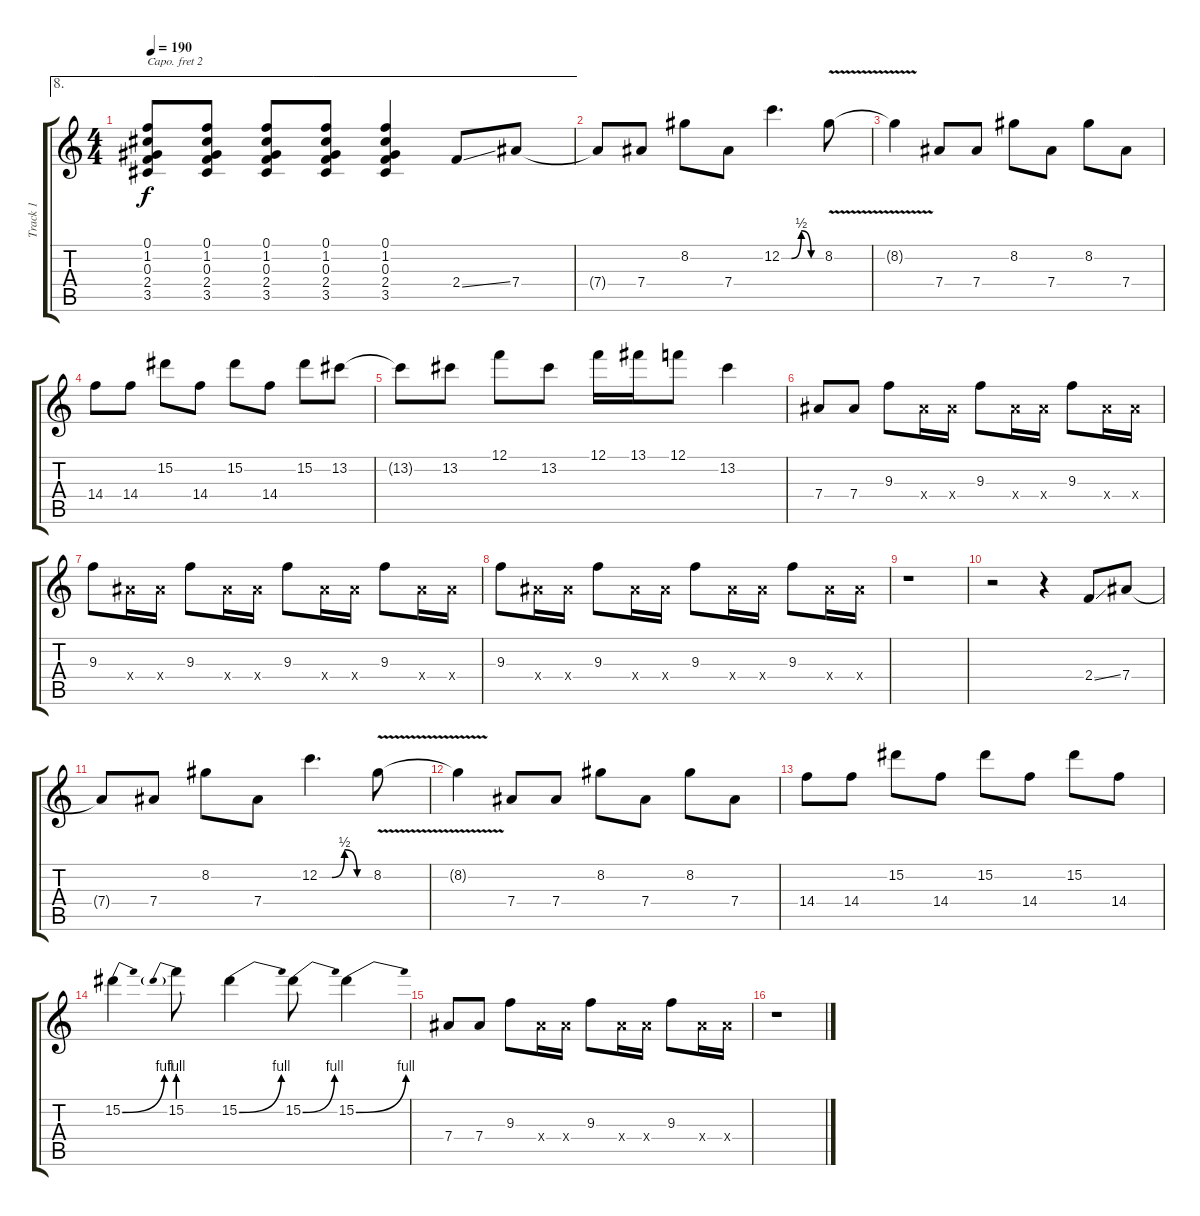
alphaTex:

\track ("Track 1" "Track 1") {instrument acousticguitarsteel}
\staff {score tabs}
\capo 2
\tuning (Eb4 Bb3 Gb3 Db3 Ab2 Eb2) {hide}
\ae 8
\ts (4 4)
\tempo 190
\clef g2
\ks c
(0.1{t} 1.2{t} 0.3{t} 2.4{t} 3.5{t}).8{dy f} (0.1 1.2 0.3 2.4 3.5).8 (0.1 1.2 0.3 2.4 3.5).8 (0.1 1.2 0.3 2.4 3.5).8 (0.1 1.2 0.3 2.4 3.5).4 2.4{ss}.8 7.4.8 |
7.4{t}.8 7.4.8 8.2.8 7.4.8 12.2{be (custom 0 0 15 0 30 2 45 0 60 0)}.4{d} 8.2{v}.8 |
8.2{v t}.4 7.4.8 7.4.8 8.2.8 7.4.8 8.2.8 7.4.8 |
14.4.8 14.4.8 15.2.8 14.4.8 15.2.8 14.4.8 15.2.8 13.2.8 |
13.2{t}.8 13.2.8 12.1.8 13.2.8 12.1.16 13.1.16 12.1.8 13.2.4 |
7.4.8 7.4.8 9.3.8 7.4{x}.16 7.4{x}.16 9.3.8 7.4{x}.16 7.4{x}.16 9.3.8 7.4{x}.16 7.4{x}.16 |
9.3.8 7.4{x}.16 7.4{x}.16 9.3.8 7.4{x}.16 7.4{x}.16 9.3.8 7.4{x}.16 7.4{x}.16 9.3.8 7.4{x}.16 7.4{x}.16 |
9.3.8 7.4{x}.16 7.4{x}.16 9.3.8 7.4{x}.16 7.4{x}.16 9.3.8 7.4{x}.16 7.4{x}.16 9.3.8 7.4{x}.16 7.4{x}.16 |
r.1 |
r.2 r.4 2.4{ss}.8 7.4.8 |
7.4{t}.8 7.4.8 8.2.8 7.4.8 12.2{be (custom 0 0 15 0 30 2 45 0 60 0)}.4{d} 8.2{v}.8 |
8.2{v t}.4 7.4.8 7.4.8 8.2.8 7.4.8 8.2.8 7.4.8 |
14.4.8 14.4.8 15.2.8 14.4.8 15.2.8 14.4.8 15.2.8 14.4.8 |
15.2{be (bend 0 0 60 4)}.4 15.2{be (prebend 0 4 60 4)}.8 15.2{be (bend 0 0 60 4)}.4 15.2{be (bend 0 0 60 4)}.8 15.2{be (bend 0 0 60 4)}.4 |
7.4.8 7.4.8 9.3.8 7.4{x}.16 7.4{x}.16 9.3.8 7.4{x}.16 7.4{x}.16 9.3.8 7.4{x}.16 7.4{x}.16 |
r.1
